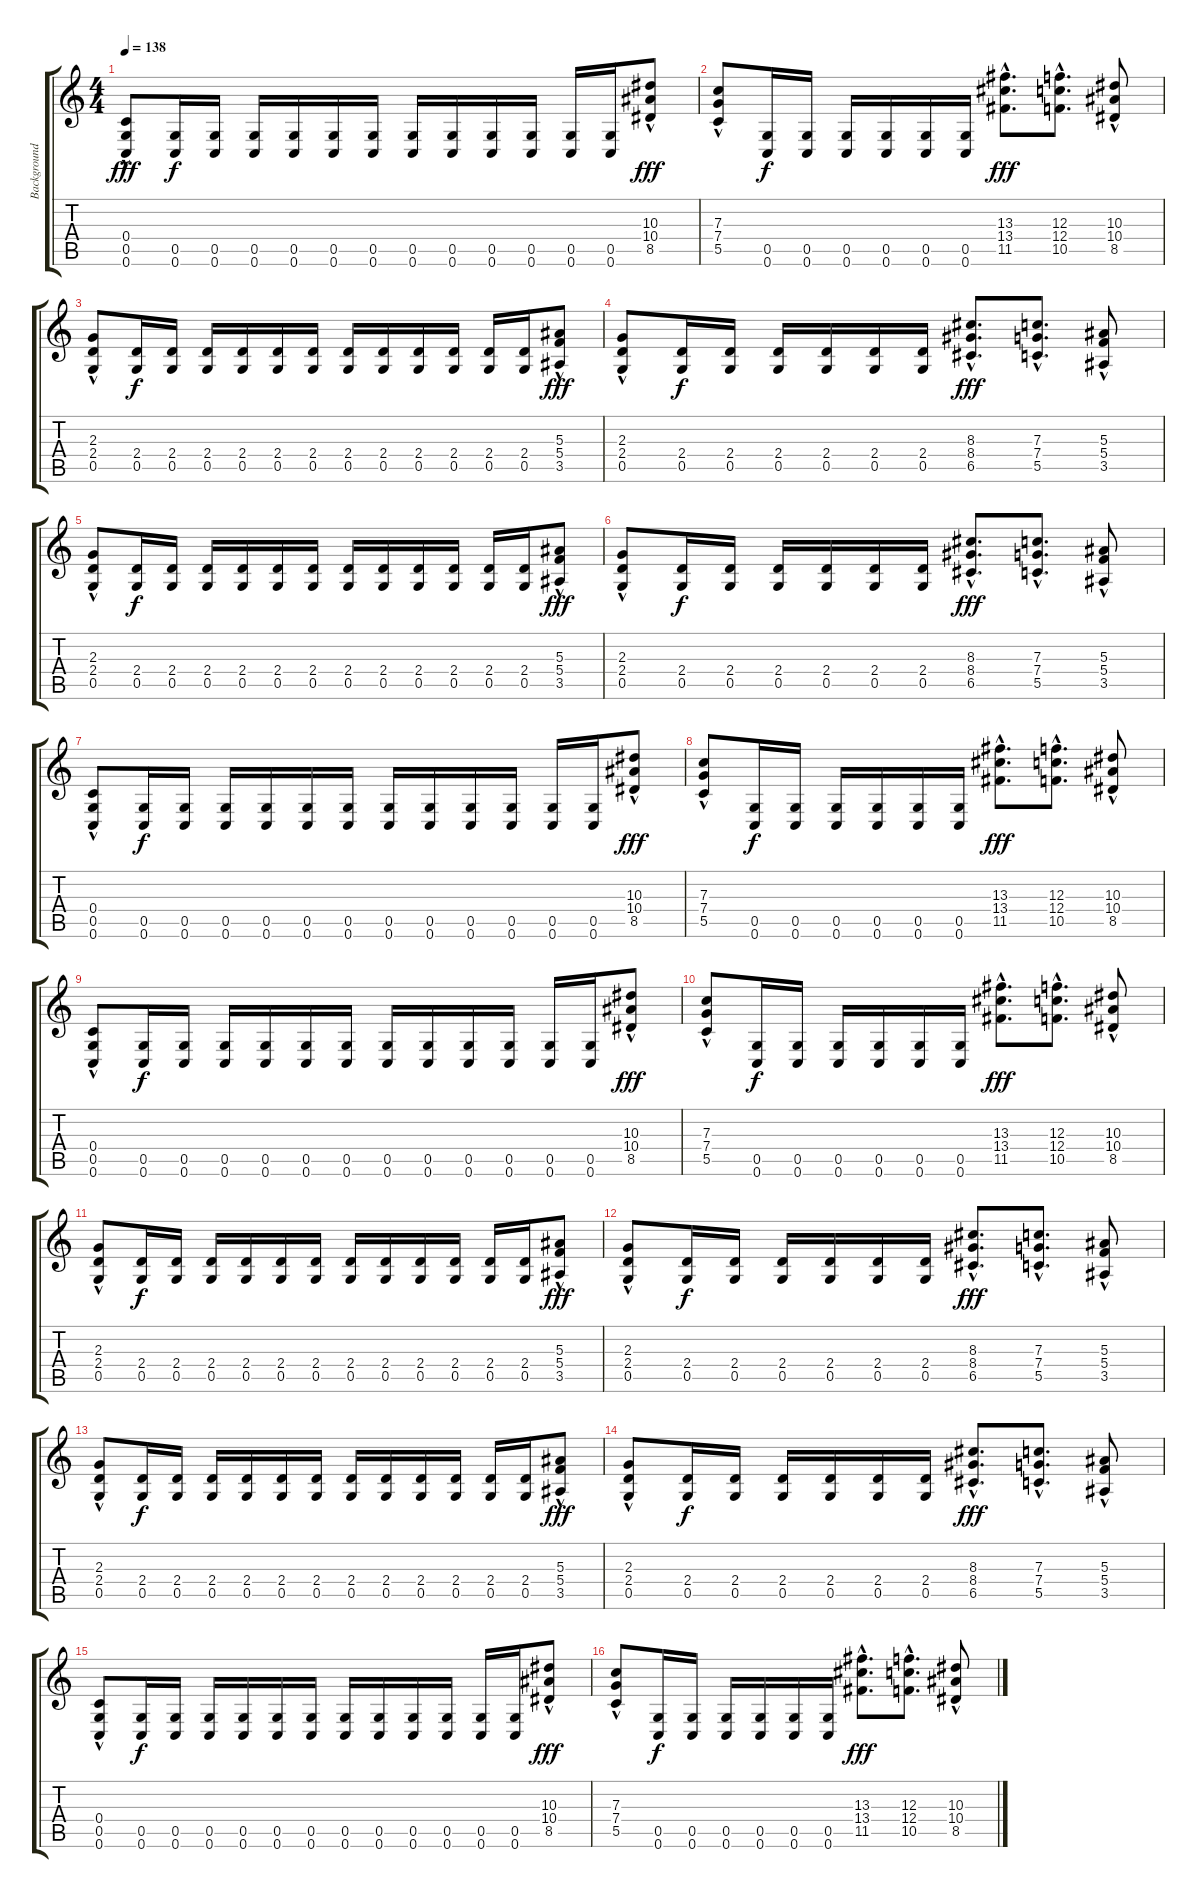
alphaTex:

\track ("Background Guitar" "Background") {instrument overdrivenguitar}
\staff {score tabs}
\tuning (D4 A3 F3 C3 G2 C2) {hide}
\ts (4 4)
\tempo 138
\clef g2
\ks c
(0.4{hac} 0.5{hac} 0.6{hac}).8{dy fff} (0.5 0.6).16{dy f} (0.5 0.6).16 (0.5 0.6).16 (0.5 0.6).16 (0.5 0.6).16 (0.5 0.6).16 (0.5 0.6).16 (0.5 0.6).16 (0.5 0.6).16 (0.5 0.6).16 (0.5 0.6).16 (0.5 0.6).16 (10.3{hac} 10.4{hac} 8.5{hac}).8{dy fff} |
(7.3{hac} 7.4{hac} 5.5{hac}).8 (0.5 0.6).16{dy f} (0.5 0.6).16 (0.5 0.6).16 (0.5 0.6).16 (0.5 0.6).16 (0.5 0.6).16 (13.3{hac} 13.4{hac} 11.5{hac}).8{d dy fff} (12.3{hac} 12.4{hac} 10.5{hac}).8{d} (10.3{hac} 10.4{hac} 8.5{hac}).8 |
(2.3{hac} 2.4{hac} 0.5{hac}).8 (2.4 0.5).16{dy f} (2.4 0.5).16 (2.4 0.5).16 (2.4 0.5).16 (2.4 0.5).16 (2.4 0.5).16 (2.4 0.5).16 (2.4 0.5).16 (2.4 0.5).16 (2.4 0.5).16 (2.4 0.5).16 (2.4 0.5).16 (5.3{hac} 5.4{hac} 3.5{hac}).8{dy fff} |
(2.3{hac} 2.4{hac} 0.5{hac}).8 (2.4 0.5).16{dy f} (2.4 0.5).16 (2.4 0.5).16 (2.4 0.5).16 (2.4 0.5).16 (2.4 0.5).16 (8.3{hac} 8.4{hac} 6.5{hac}).8{d dy fff} (7.3{hac} 7.4{hac} 5.5{hac}).8{d} (5.3{hac} 5.4{hac} 3.5{hac}).8 |
(2.3{hac} 2.4{hac} 0.5{hac}).8 (2.4 0.5).16{dy f} (2.4 0.5).16 (2.4 0.5).16 (2.4 0.5).16 (2.4 0.5).16 (2.4 0.5).16 (2.4 0.5).16 (2.4 0.5).16 (2.4 0.5).16 (2.4 0.5).16 (2.4 0.5).16 (2.4 0.5).16 (5.3{hac} 5.4{hac} 3.5{hac}).8{dy fff} |
(2.3{hac} 2.4{hac} 0.5{hac}).8 (2.4 0.5).16{dy f} (2.4 0.5).16 (2.4 0.5).16 (2.4 0.5).16 (2.4 0.5).16 (2.4 0.5).16 (8.3{hac} 8.4{hac} 6.5{hac}).8{d dy fff} (7.3{hac} 7.4{hac} 5.5{hac}).8{d} (5.3{hac} 5.4{hac} 3.5{hac}).8 |
(0.4{hac} 0.5{hac} 0.6{hac}).8 (0.5 0.6).16{dy f} (0.5 0.6).16 (0.5 0.6).16 (0.5 0.6).16 (0.5 0.6).16 (0.5 0.6).16 (0.5 0.6).16 (0.5 0.6).16 (0.5 0.6).16 (0.5 0.6).16 (0.5 0.6).16 (0.5 0.6).16 (10.3{hac} 10.4{hac} 8.5{hac}).8{dy fff} |
(7.3{hac} 7.4{hac} 5.5{hac}).8 (0.5 0.6).16{dy f} (0.5 0.6).16 (0.5 0.6).16 (0.5 0.6).16 (0.5 0.6).16 (0.5 0.6).16 (13.3{hac} 13.4{hac} 11.5{hac}).8{d dy fff} (12.3{hac} 12.4{hac} 10.5{hac}).8{d} (10.3{hac} 10.4{hac} 8.5{hac}).8 |
(0.4{hac} 0.5{hac} 0.6{hac}).8 (0.5 0.6).16{dy f} (0.5 0.6).16 (0.5 0.6).16 (0.5 0.6).16 (0.5 0.6).16 (0.5 0.6).16 (0.5 0.6).16 (0.5 0.6).16 (0.5 0.6).16 (0.5 0.6).16 (0.5 0.6).16 (0.5 0.6).16 (10.3{hac} 10.4{hac} 8.5{hac}).8{dy fff} |
(7.3{hac} 7.4{hac} 5.5{hac}).8 (0.5 0.6).16{dy f} (0.5 0.6).16 (0.5 0.6).16 (0.5 0.6).16 (0.5 0.6).16 (0.5 0.6).16 (13.3{hac} 13.4{hac} 11.5{hac}).8{d dy fff} (12.3{hac} 12.4{hac} 10.5{hac}).8{d} (10.3{hac} 10.4{hac} 8.5{hac}).8 |
(2.3{hac} 2.4{hac} 0.5{hac}).8 (2.4 0.5).16{dy f} (2.4 0.5).16 (2.4 0.5).16 (2.4 0.5).16 (2.4 0.5).16 (2.4 0.5).16 (2.4 0.5).16 (2.4 0.5).16 (2.4 0.5).16 (2.4 0.5).16 (2.4 0.5).16 (2.4 0.5).16 (5.3{hac} 5.4{hac} 3.5{hac}).8{dy fff} |
(2.3{hac} 2.4{hac} 0.5{hac}).8 (2.4 0.5).16{dy f} (2.4 0.5).16 (2.4 0.5).16 (2.4 0.5).16 (2.4 0.5).16 (2.4 0.5).16 (8.3{hac} 8.4{hac} 6.5{hac}).8{d dy fff} (7.3{hac} 7.4{hac} 5.5{hac}).8{d} (5.3{hac} 5.4{hac} 3.5{hac}).8 |
(2.3{hac} 2.4{hac} 0.5{hac}).8 (2.4 0.5).16{dy f} (2.4 0.5).16 (2.4 0.5).16 (2.4 0.5).16 (2.4 0.5).16 (2.4 0.5).16 (2.4 0.5).16 (2.4 0.5).16 (2.4 0.5).16 (2.4 0.5).16 (2.4 0.5).16 (2.4 0.5).16 (5.3{hac} 5.4{hac} 3.5{hac}).8{dy fff} |
(2.3{hac} 2.4{hac} 0.5{hac}).8 (2.4 0.5).16{dy f} (2.4 0.5).16 (2.4 0.5).16 (2.4 0.5).16 (2.4 0.5).16 (2.4 0.5).16 (8.3{hac} 8.4{hac} 6.5{hac}).8{d dy fff} (7.3{hac} 7.4{hac} 5.5{hac}).8{d} (5.3{hac} 5.4{hac} 3.5{hac}).8 |
(0.4{hac} 0.5{hac} 0.6{hac}).8 (0.5 0.6).16{dy f} (0.5 0.6).16 (0.5 0.6).16 (0.5 0.6).16 (0.5 0.6).16 (0.5 0.6).16 (0.5 0.6).16 (0.5 0.6).16 (0.5 0.6).16 (0.5 0.6).16 (0.5 0.6).16 (0.5 0.6).16 (10.3{hac} 10.4{hac} 8.5{hac}).8{dy fff} |
(7.3{hac} 7.4{hac} 5.5{hac}).8 (0.5 0.6).16{dy f} (0.5 0.6).16 (0.5 0.6).16 (0.5 0.6).16 (0.5 0.6).16 (0.5 0.6).16 (13.3{hac} 13.4{hac} 11.5{hac}).8{d dy fff} (12.3{hac} 12.4{hac} 10.5{hac}).8{d} (10.3{hac} 10.4{hac} 8.5{hac}).8
